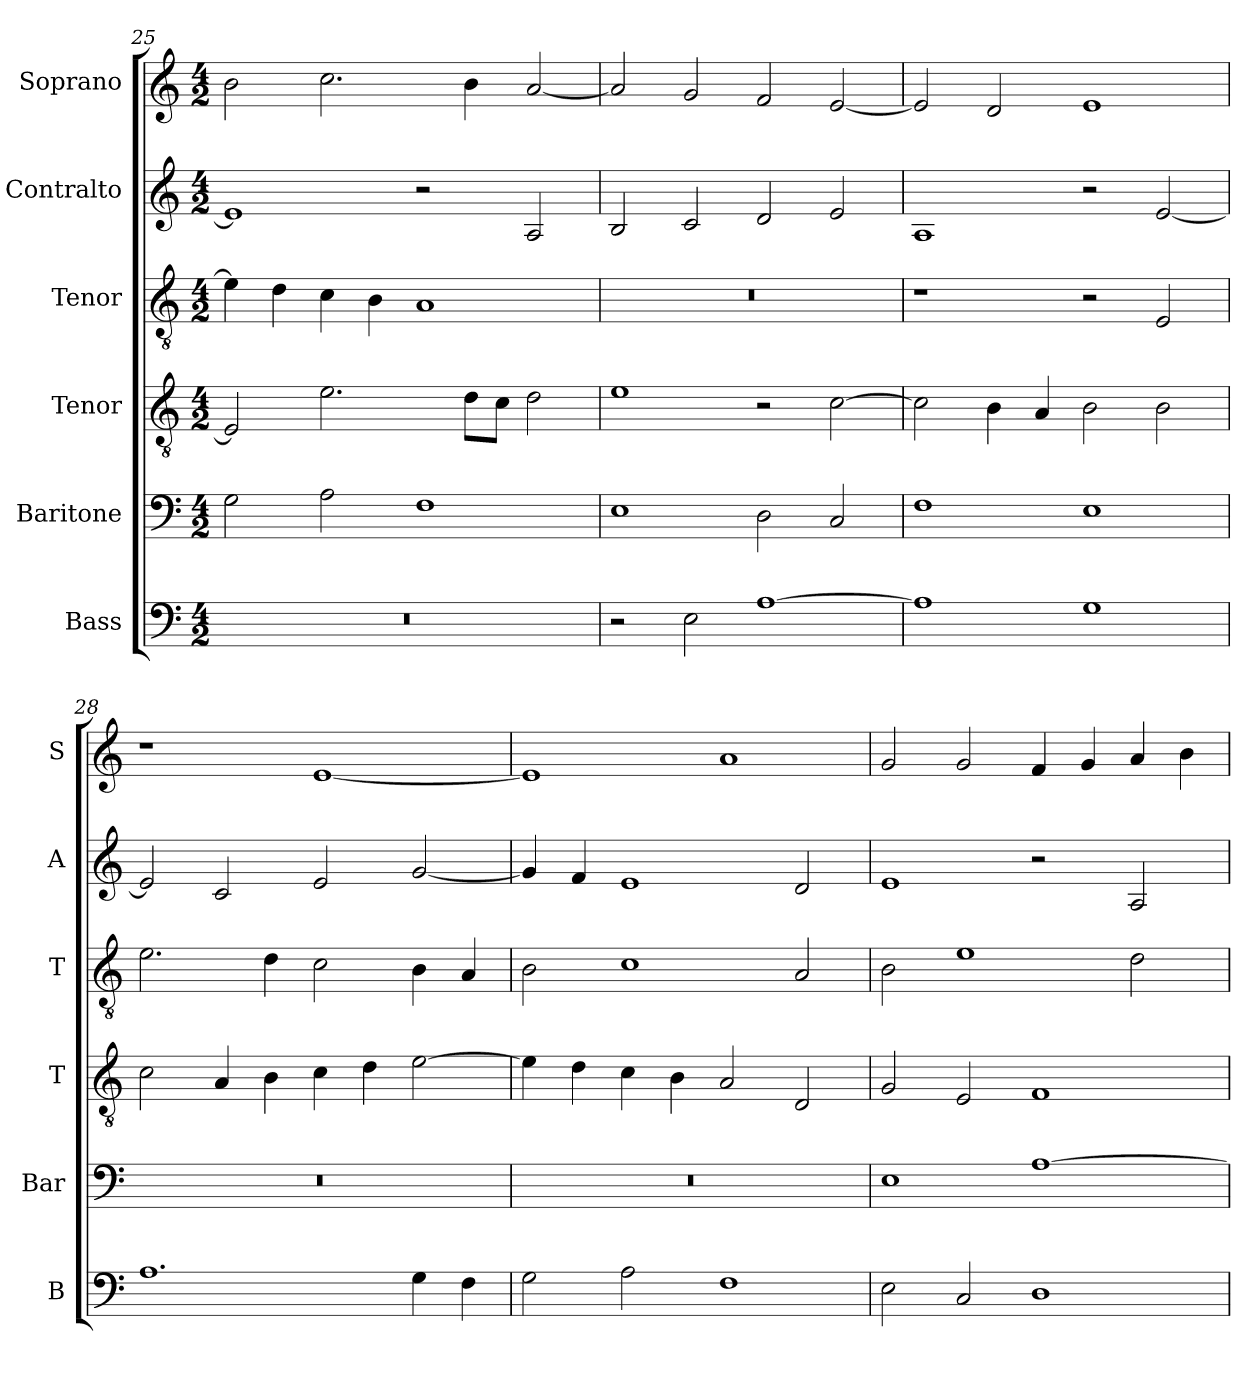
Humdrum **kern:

**kern	**kern	**kern	**kern	**kern	**kern
*part6	*part5	*part4	*part3	*part2	*part1
*staff6	*staff5	*staff4	*staff3	*staff2	*staff1
*I"Bass	*I"Baritone	*I"Tenor	*I"Tenor	*I"Contralto	*I"Soprano
*I'B	*I'Bar	*I'T	*I'T	*I'A	*I'S
*clefF4	*clefF4	*clefGv2	*clefGv2	*clefG2	*clefG2
*k[]	*k[]	*k[]	*k[]	*k[]	*k[]
*E:phr	*E:phr	*E:phr	*E:phr	*E:phr	*E:phr
*M4/2	*M4/2	*M4/2	*M4/2	*M4/2	*M4/2
=25	=25	=25	=25	=25	=25
0r	2G	2E]	4e]	1e]	2b
.	.	.	4d	.	.
.	2A	2.e	4c	.	2.cc
.	.	.	4B	.	.
.	1F	.	1A	2r	.
.	.	8d\L	.	.	4b
.	.	8c\J	.	.	.
.	.	2d	.	2A	[2a
=26	=26	=26	=26	=26	=26
2r	1E	1e	0r	2B	2a]
2E	.	.	.	2c	2g
[1A	2D	2r	.	2d	2f
.	2C	[2c	.	2e	[2e
=27	=27	=27	=27	=27	=27
1A]	1F	2c]	1r	1A	2e]
.	.	4B	.	.	2d
.	.	4A	.	.	.
1G	1E	2B	2r	2r	1e
.	.	2B	2E	[2e	.
=28	=28	=28	=28	=28	=28
1.A	0r	2c	2.e	2e]	1r
.	.	4A	.	2c	.
.	.	4B	4d	.	.
.	.	4c	2c	2e	[1e
.	.	4d	.	.	.
4G	.	[2e	4B	[2g	.
4F	.	.	4A	.	.
=29	=29	=29	=29	=29	=29
2G	0r	4e]	2B	4g]	1e]
.	.	4d	.	4f	.
2A	.	4c	1c	1e	.
.	.	4B	.	.	.
1F	.	2A	.	.	1a
.	.	2D	2A	2d	.
=30	=30	=30	=30	=30	=30
2E	1E	2G	2B	1e	2g
2C	.	2E	1e	.	2g
1D	[1A	1F	.	2r	4f
.	.	.	.	.	4g
.	.	.	2d	2A	4a
.	.	.	.	.	4b
=	=	=	=	=	=
*-	*-	*-	*-	*-	*-
